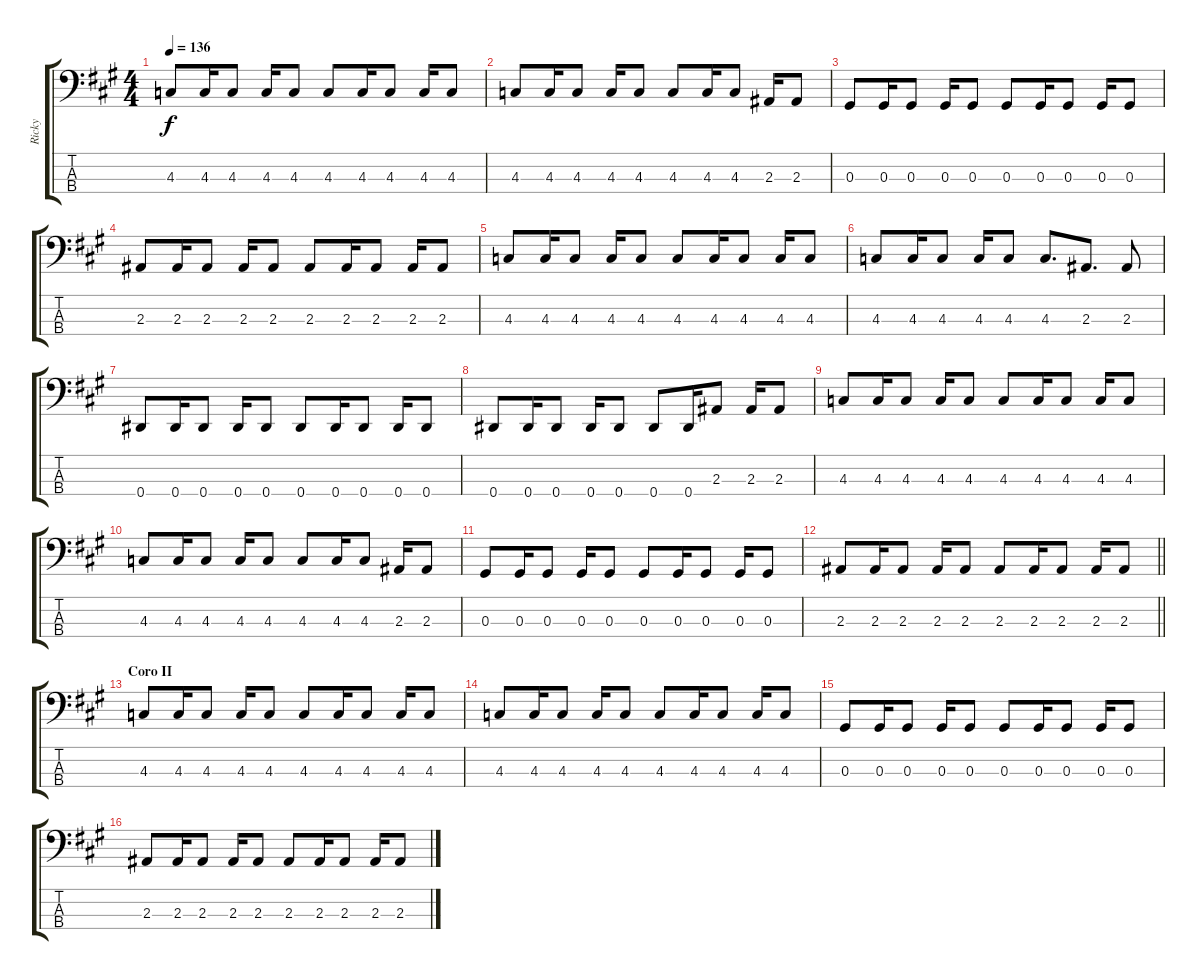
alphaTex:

\track ("Ricky" "Ricky") {instrument electricbasspick}
\staff {score tabs}
\tuning (Gb2 Db2 Ab1 Eb1) {hide}
\ts (4 4)
\tempo 136
\clef f4
\ks a
4.3.8{dy f} 4.3.16 4.3.8 4.3.16 4.3.8 4.3.8 4.3.16 4.3.8 4.3.16 4.3.8 |
4.3.8 4.3.16 4.3.8 4.3.16 4.3.8 4.3.8 4.3.16 4.3.8 2.3.16 2.3.8 |
0.3.8 0.3.16 0.3.8 0.3.16 0.3.8 0.3.8 0.3.16 0.3.8 0.3.16 0.3.8 |
2.3.8 2.3.16 2.3.8 2.3.16 2.3.8 2.3.8 2.3.16 2.3.8 2.3.16 2.3.8 |
4.3.8 4.3.16 4.3.8 4.3.16 4.3.8 4.3.8 4.3.16 4.3.8 4.3.16 4.3.8 |
4.3.8 4.3.16 4.3.8 4.3.16 4.3.8 4.3.8{d} 2.3.8{d} 2.3.8 |
0.4.8 0.4.16 0.4.8 0.4.16 0.4.8 0.4.8 0.4.16 0.4.8 0.4.16 0.4.8 |
0.4.8 0.4.16 0.4.8 0.4.16 0.4.8 0.4.8 0.4.16 2.3.8 2.3.16 2.3.8 |
4.3.8 4.3.16 4.3.8 4.3.16 4.3.8 4.3.8 4.3.16 4.3.8 4.3.16 4.3.8 |
4.3.8 4.3.16 4.3.8 4.3.16 4.3.8 4.3.8 4.3.16 4.3.8 2.3.16 2.3.8 |
0.3.8 0.3.16 0.3.8 0.3.16 0.3.8 0.3.8 0.3.16 0.3.8 0.3.16 0.3.8 |
\barLineRight lightlight
2.3.8 2.3.16 2.3.8 2.3.16 2.3.8 2.3.8 2.3.16 2.3.8 2.3.16 2.3.8 |
\section ("" "Coro II")
4.3.8 4.3.16 4.3.8 4.3.16 4.3.8 4.3.8 4.3.16 4.3.8 4.3.16 4.3.8 |
4.3.8 4.3.16 4.3.8 4.3.16 4.3.8 4.3.8 4.3.16 4.3.8 4.3.16 4.3.8 |
0.3.8 0.3.16 0.3.8 0.3.16 0.3.8 0.3.8 0.3.16 0.3.8 0.3.16 0.3.8 |
2.3.8 2.3.16 2.3.8 2.3.16 2.3.8 2.3.8 2.3.16 2.3.8 2.3.16 2.3.8
